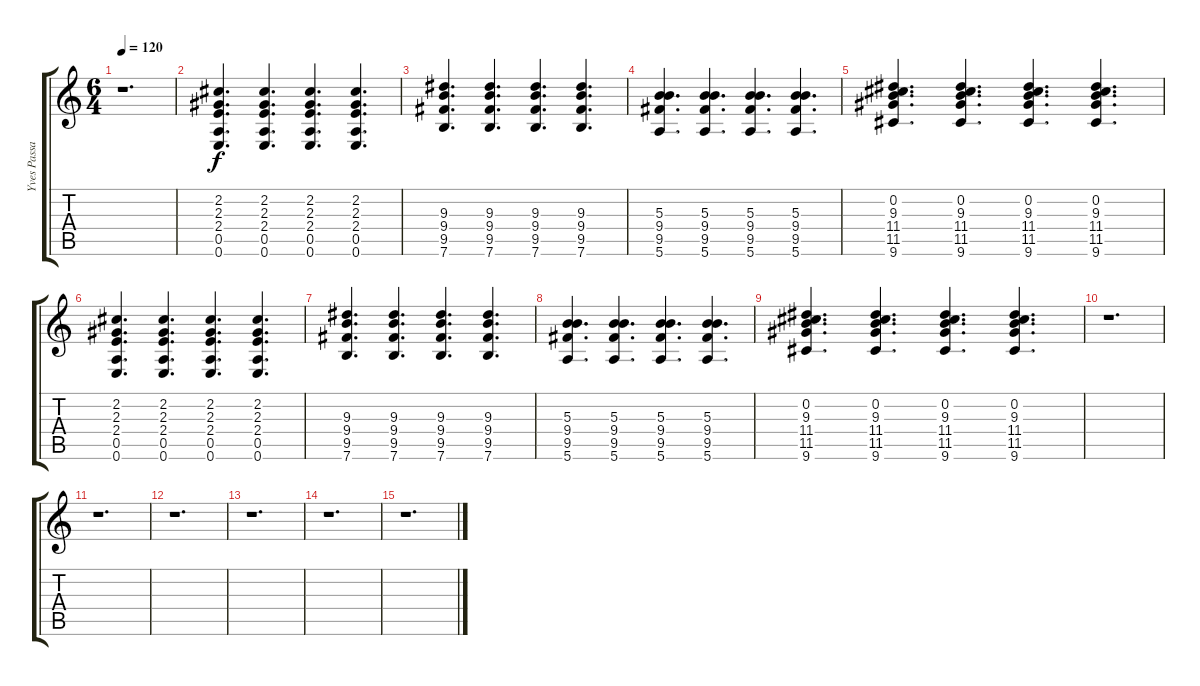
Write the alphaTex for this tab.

\track ("Yves Passarell" "Yves Passa") {instrument acousticguitarsteel}
\staff {score tabs}
\tuning (E4 B3 Gb3 D3 A2 E2) {hide}
\ts (6 4)
\tempo 120
\clef g2
\ks c
r.1{d dy f} |
(2.2 2.3 2.4 0.5 0.6).4{d} (2.2 2.3 2.4 0.5 0.6).4{d} (2.2 2.3 2.4 0.5 0.6).4{d} (2.2 2.3 2.4 0.5 0.6).4{d} |
(9.3 9.4 9.5 7.6).4{d} (9.3 9.4 9.5 7.6).4{d} (9.3 9.4 9.5 7.6).4{d} (9.3 9.4 9.5 7.6).4{d} |
(5.3 9.4 9.5 5.6).4{d} (5.3 9.4 9.5 5.6).4{d} (5.3 9.4 9.5 5.6).4{d} (5.3 9.4 9.5 5.6).4{d} |
(0.2 9.3 11.4 11.5 9.6).4{d} (0.2 9.3 11.4 11.5 9.6).4{d} (0.2 9.3 11.4 11.5 9.6).4{d} (0.2 9.3 11.4 11.5 9.6).4{d} |
(2.2 2.3 2.4 0.5 0.6).4{d} (2.2 2.3 2.4 0.5 0.6).4{d} (2.2 2.3 2.4 0.5 0.6).4{d} (2.2 2.3 2.4 0.5 0.6).4{d} |
(9.3 9.4 9.5 7.6).4{d} (9.3 9.4 9.5 7.6).4{d} (9.3 9.4 9.5 7.6).4{d} (9.3 9.4 9.5 7.6).4{d} |
(5.3 9.4 9.5 5.6).4{d} (5.3 9.4 9.5 5.6).4{d} (5.3 9.4 9.5 5.6).4{d} (5.3 9.4 9.5 5.6).4{d} |
(0.2 9.3 11.4 11.5 9.6).4{d} (0.2 9.3 11.4 11.5 9.6).4{d} (0.2 9.3 11.4 11.5 9.6).4{d} (0.2 9.3 11.4 11.5 9.6).4{d} |
r.1{d} |
r.1{d} |
r.1{d} |
r.1{d} |
r.1{d} |
r.1{d}
